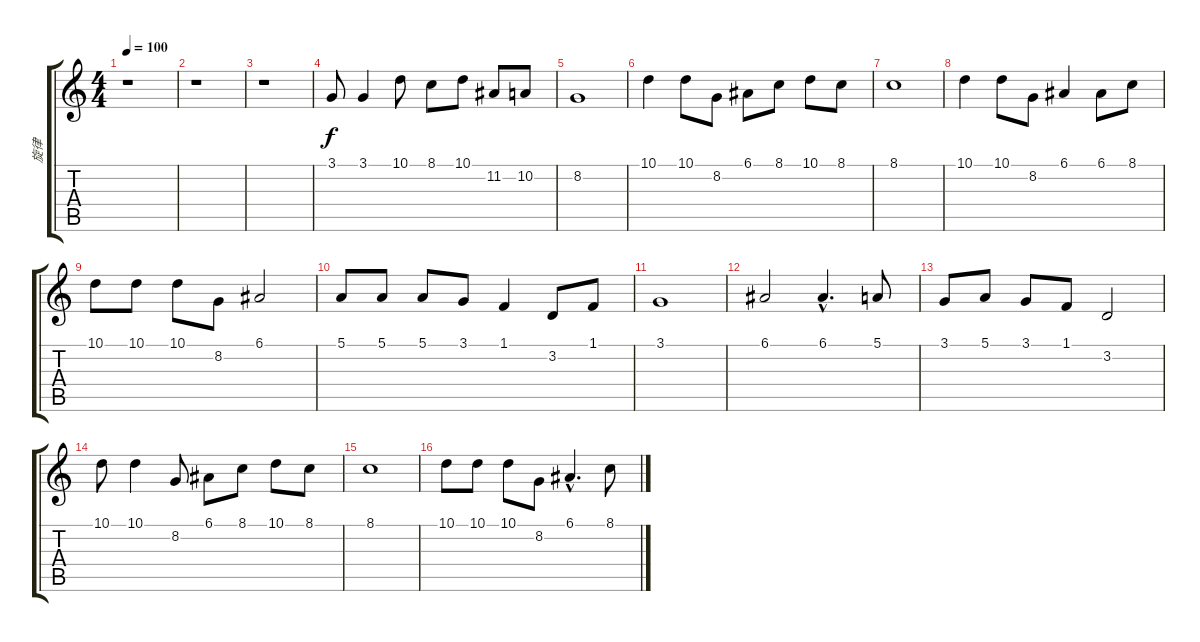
\track ("旋律" "旋律") {instrument panflute}
\staff {score tabs}
\tuning (E4 B3 G3 D3 A2 E2) {hide}
\ts (4 4)
\tempo 100
\clef g2
\ks c
r.1{dy f} |
r.1 |
r.1 |
3.1.8 3.1.4 10.1.8 8.1.8 10.1.8 11.2.8 10.2.8 |
8.2.1 |
10.1.4 10.1.8 8.2.8 6.1.8 8.1.8 10.1.8 8.1.8 |
8.1.1 |
10.1.4 10.1.8 8.2.8 6.1.4 6.1.8 8.1.8 |
10.1.8 10.1.8 10.1.8 8.2.8 6.1.2 |
5.1.8 5.1.8 5.1.8 3.1.8 1.1.4 3.2.8 1.1.8 |
3.1.1 |
6.1.2 6.1{hac}.4{d} 5.1.8 |
3.1.8 5.1.8 3.1.8 1.1.8 3.2.2 |
10.1.8 10.1.4 8.2.8 6.1.8 8.1.8 10.1.8 8.1.8 |
8.1.1 |
10.1.8 10.1.8 10.1.8 8.2.8 6.1{hac}.4{d} 8.1.8
